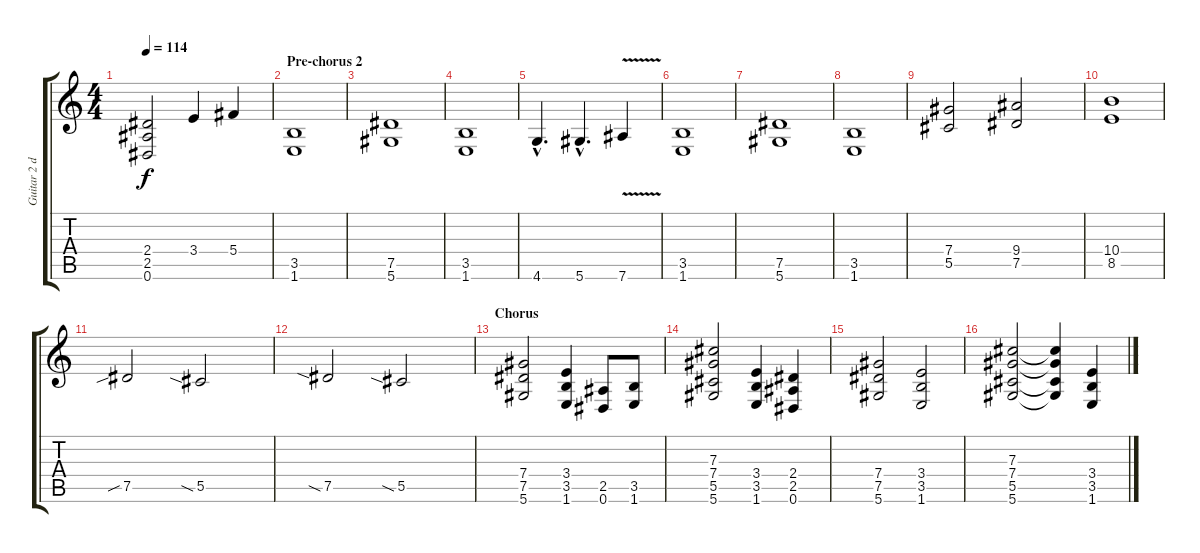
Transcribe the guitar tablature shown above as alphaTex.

\track ("Guitar 2 d" "Guitar 2 d") {instrument distortionguitar}
\staff {score tabs}
\tuning (Eb4 Bb3 Gb3 Db3 Ab2 Eb2) {hide}
\ts (4 4)
\tempo 114
\clef g2
\ks c
(2.4 2.5 0.6).2{dy f} 3.4.4 5.4.4 |
\section ("" "Pre-chorus 2")
(3.5 1.6).1 |
(7.5 5.6).1 |
(3.5 1.6).1 |
4.6{hac}.4{d} 5.6{hac}.4{d} 7.6{v}.4 |
(3.5 1.6).1 |
(7.5 5.6).1 |
(3.5 1.6).1 |
(7.4 5.5).2 (9.4 7.5).2 |
(10.4 8.5).1 |
7.5{sib}.2 5.5{sia}.2 |
7.5{sia}.2 5.5{sia}.2 |
\section ("" "Chorus")
(7.4 7.5 5.6).2 (3.4 3.5 1.6).4 (2.5 0.6).8 (3.5 1.6).8 |
(7.3 7.4 5.5 5.6).2 (3.4 3.5 1.6).4 (2.4 2.5 0.6).4 |
(7.4 7.5 5.6).2 (3.4 3.5 1.6).2 |
(7.3 7.4 5.5 5.6).2 (7.3{t} 7.4{t} 5.5{t} 5.6{t}).4 (3.4 3.5 1.6).4
